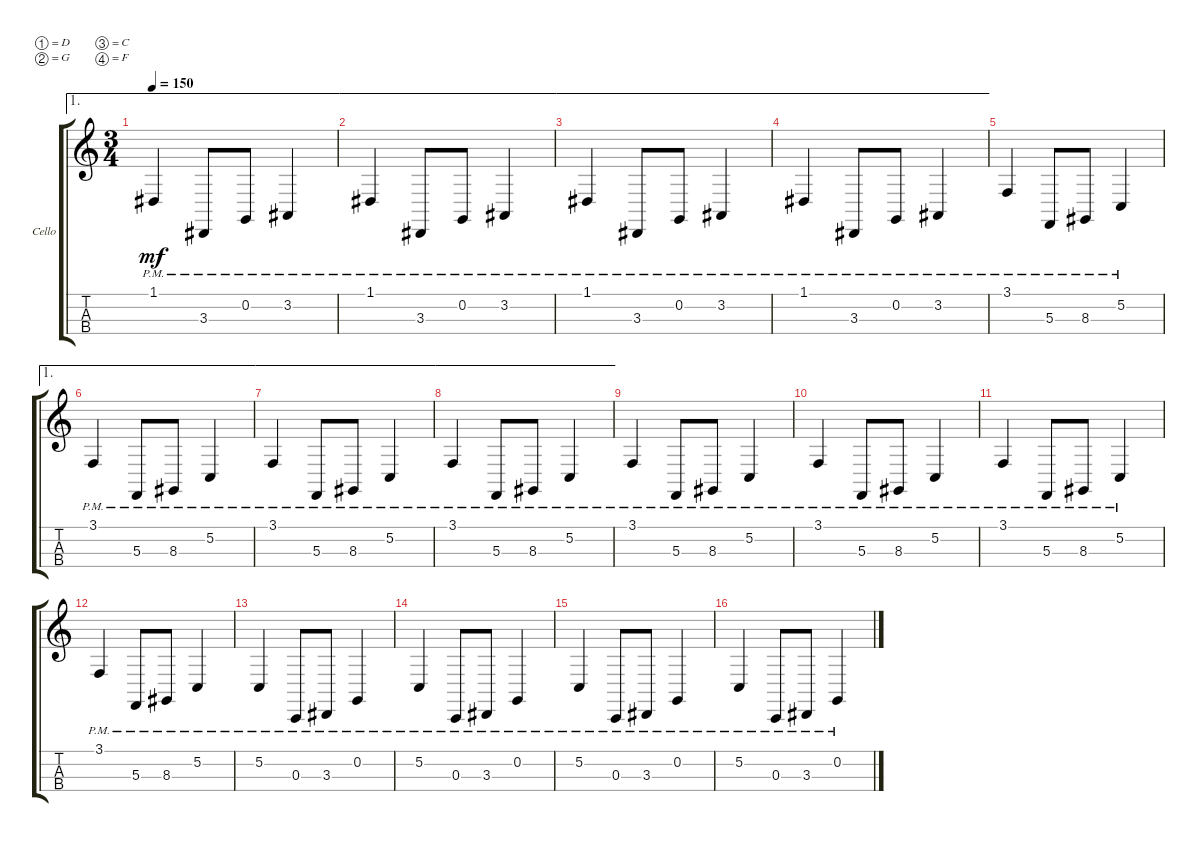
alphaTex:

\defaultSystemsLayout 4
\bracketExtendMode groupsimilarinstruments
\firstSystemTrackNameOrientation horizontal
\otherSystemsTrackNameOrientation horizontal
\track ("Cello" "Cello") {mute instrument cello}
\staff {score tabs}
\tuning (D3 G2 C2 F1)
\ae 1
\ts (3 4)
\tempo 150
\clef g2
\scale
0.333333
\ks c
1.1{pm}.4{dy mf} 3.3{pm}.8 0.2{pm}.8 3.2{pm}.4 |
\ae 1
\scale
0.333333 1.1{pm}.4 3.3{pm}.8 0.2{pm}.8 3.2{pm}.4 |
\ae 1
\scale
0.333333 1.1{pm}.4 3.3{pm}.8 0.2{pm}.8 3.2{pm}.4 |
\ae 1
\scale
0.333333 1.1{pm}.4 3.3{pm}.8 0.2{pm}.8 3.2{pm}.4 |
\scale
0.333333 3.1{pm}.4 5.3{pm}.8 8.3{pm}.8 5.2{pm}.4 |
\ae 1
\scale
0.333333 3.1{pm}.4 5.3{pm}.8 8.3{pm}.8 5.2{pm}.4 |
\ae 1
\scale
0.333333 3.1{pm}.4 5.3{pm}.8 8.3{pm}.8 5.2{pm}.4 |
\ae 1
\scale
0.333333 3.1{pm}.4 5.3{pm}.8 8.3{pm}.8 5.2{pm}.4 |
\scale
0.333333 3.1{pm}.4 5.3{pm}.8 8.3{pm}.8 5.2{pm}.4 |
\scale
0.333333 3.1{pm}.4 5.3{pm}.8 8.3{pm}.8 5.2{pm}.4 |
\scale
0.333333 3.1{pm}.4 5.3{pm}.8 8.3{pm}.8 5.2{pm}.4 |
\scale
0.333333 3.1{pm}.4 5.3{pm}.8 8.3{pm}.8 5.2{pm}.4 |
\scale
0.333333 5.2{pm}.4 0.3{pm}.8 3.3{pm}.8 0.2{pm}.4 |
\scale
0.333333 5.2{pm}.4 0.3{pm}.8 3.3{pm}.8 0.2{pm}.4 |
\scale
0.333333 5.2{pm}.4 0.3{pm}.8 3.3{pm}.8 0.2{pm}.4 |
\scale
0.333333 5.2{pm}.4 0.3{pm}.8 3.3{pm}.8 0.2{pm}.4
